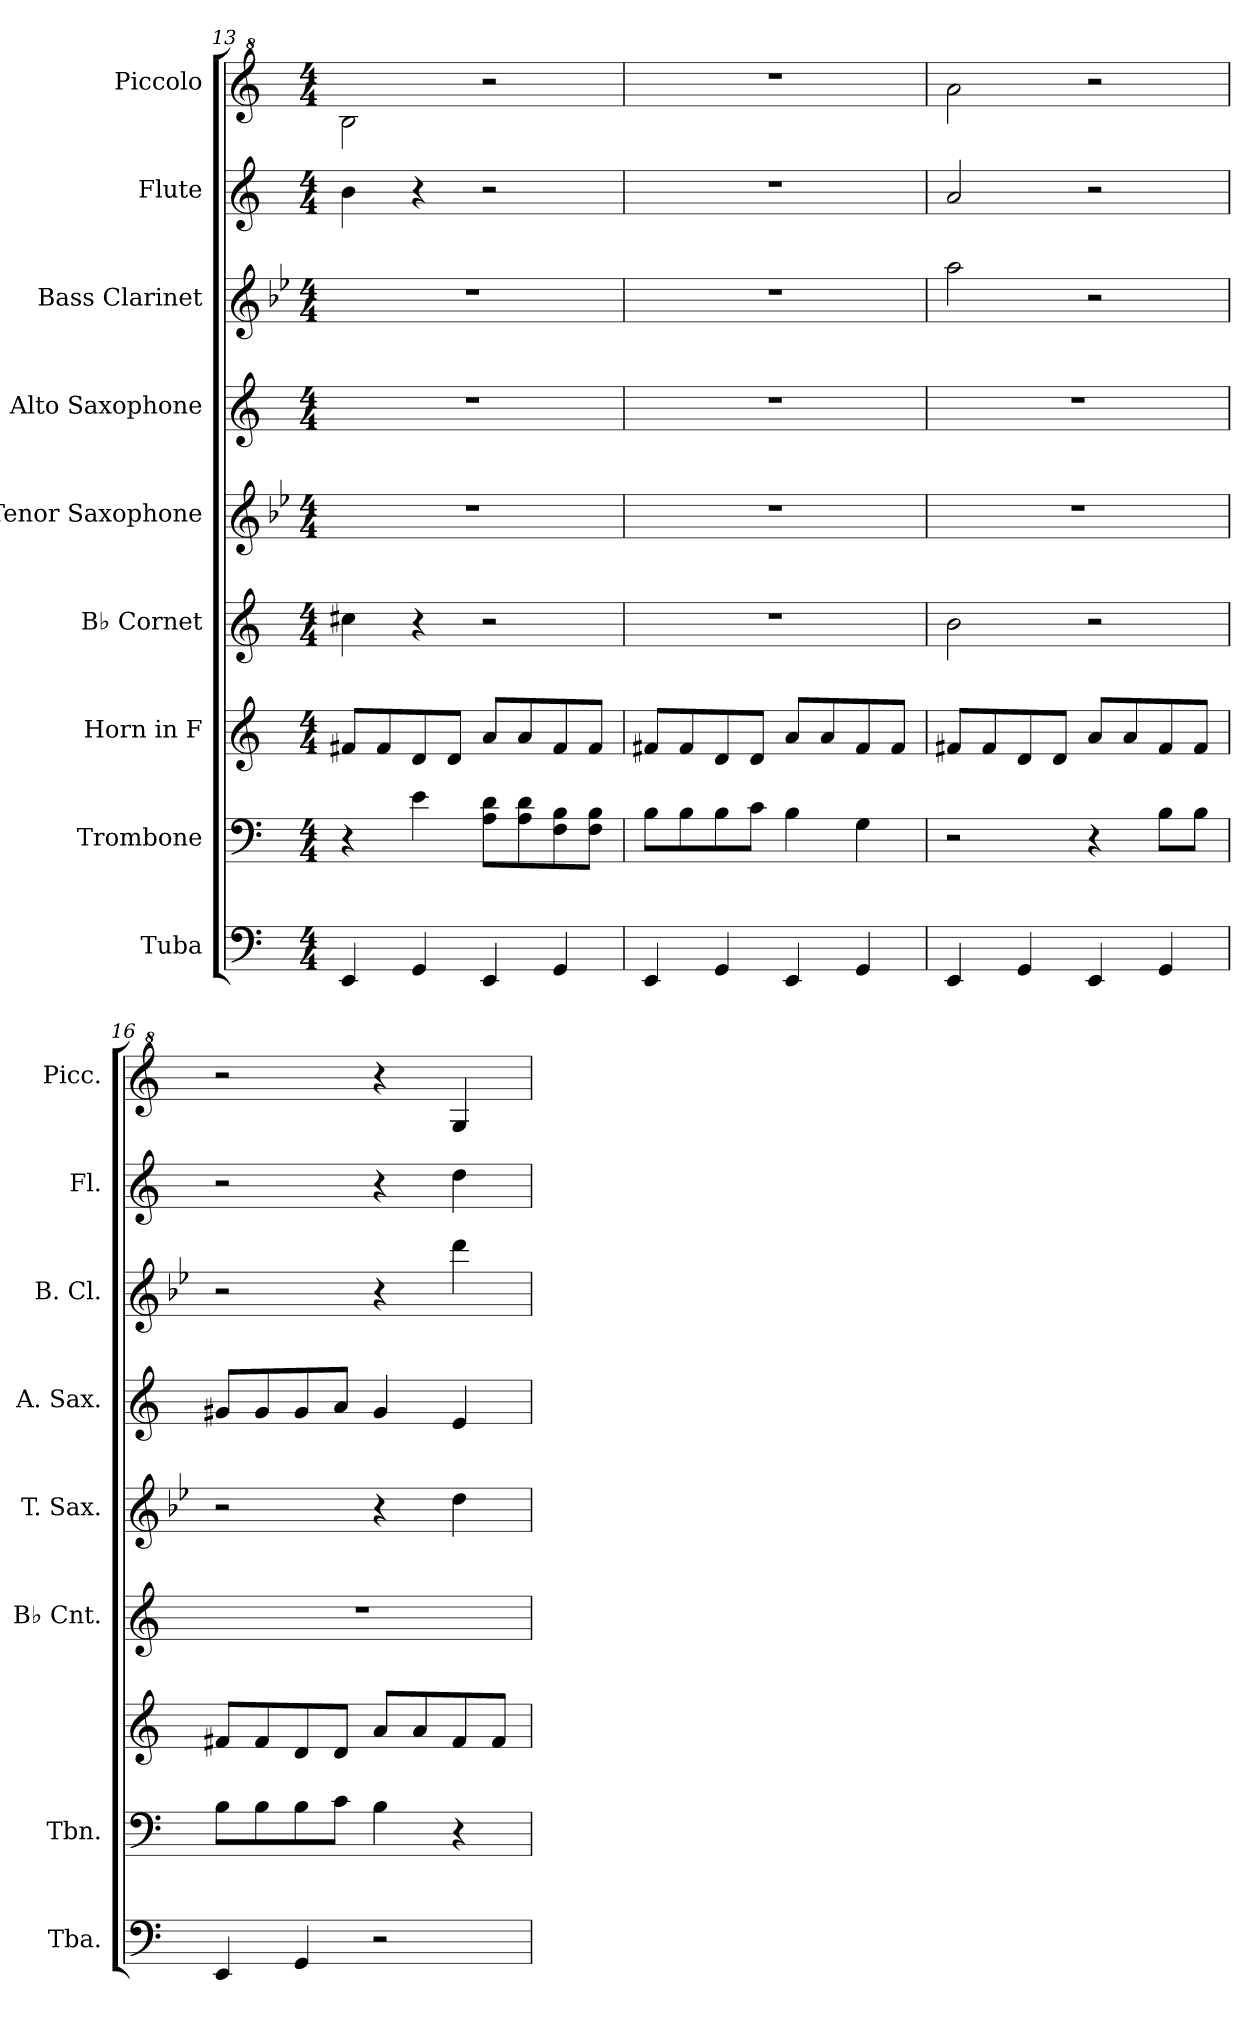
**kern	**kern	**kern	**kern	**kern	**kern	**kern	**kern	**kern
*part9	*part8	*part7	*part6	*part5	*part4	*part3	*part2	*part1
*staff9	*staff8	*staff7	*staff6	*staff5	*staff4	*staff3	*staff2	*staff1
*I"Tuba	*I"Trombone	*I"Horn in F	*I"B♭ Cornet	*I"Tenor Saxophone	*I"Alto Saxophone	*I"Bass Clarinet	*I"Flute	*I"Piccolo
*I'Tba.	*I'Tbn.	*	*I'B♭ Cnt.	*I'T. Sax.	*I'A. Sax.	*I'B. Cl.	*I'Fl.	*I'Picc.
*clefF4	*clefF4	*clefG2	*clefG2	*clefG2	*clefG2	*clefG2	*clefG2	*clefG^2
*	*	*ITrd4c7	*ITrd1c2	*ITrd8c14	*ITrd5c9	*ITrd8c14	*	*ITrd-7c-12
*k[]	*k[]	*k[b-]	*k[b-e-]	*k[b-e-]	*k[b-e-a-]	*k[b-e-]	*k[]	*k[]
*M4/4	*M4/4	*M4/4	*M4/4	*M4/4	*M4/4	*M4/4	*M4/4	*M4/4
=13	=13	=13	=13	=13	=13	=13	=13	=13
4EE/	4r	8Bn/L	4bn\	1r	1r	1r	4b\	2bb\
.	.	8B/	.	.	.	.	.	.
4GG/	4e\	8G/	4r	.	.	.	4r	.
.	.	8G/J	.	.	.	.	.	.
4EE/	8A\ 8d\L	8d/L	2r	.	.	.	2r	2r
.	8A\ 8d\	8d/	.	.	.	.	.	.
4GG/	8F\ 8B\	8B/	.	.	.	.	.	.
.	8F\ 8B\J	8B/J	.	.	.	.	.	.
!!LO:PB:g=z
=14	=14	=14	=14	=14	=14	=14	=14	=14
4EE/	8B\L	8Bn/L	1r	1r	1r	1r	1r	1r
.	8B\	8B/	.	.	.	.	.	.
4GG/	8B\	8G/	.	.	.	.	.	.
.	8c\J	8G/J	.	.	.	.	.	.
4EE/	4B\	8d/L	.	.	.	.	.	.
.	.	8d/	.	.	.	.	.	.
4GG/	4G\	8B/	.	.	.	.	.	.
.	.	8B/J	.	.	.	.	.	.
=15	=15	=15	=15	=15	=15	=15	=15	=15
4EE/	2r	8Bn/L	2a\	1r	1r	2a\	2a/	2aaa\
.	.	8B/	.	.	.	.	.	.
4GG/	.	8G/	.	.	.	.	.	.
.	.	8G/J	.	.	.	.	.	.
4EE/	4r	8d/L	2r	.	.	2r	2r	2r
.	.	8d/	.	.	.	.	.	.
4GG/	8B\L	8B/	.	.	.	.	.	.
.	8B\J	8B/J	.	.	.	.	.	.
=16	=16	=16	=16	=16	=16	=16	=16	=16
4EE/	8B\L	8Bn/L	1r	2r	8Bn/L	2r	2r	2r
.	8B\	8B/	.	.	8B/	.	.	.
4GG/	8B\	8G/	.	.	8B/	.	.	.
.	8c\J	8G/J	.	.	8c/J	.	.	.
2r	4B\	8d/L	.	4r	4B/	4r	4r	4r
.	.	8d/	.	.	.	.	.	.
.	4r	8B/	.	4d\	4G/	4dd\	4dd\	4gg/
.	.	8B/J	.	.	.	.	.	.
=	=	=	=	=	=	=	=	=
*-	*-	*-	*-	*-	*-	*-	*-	*-
